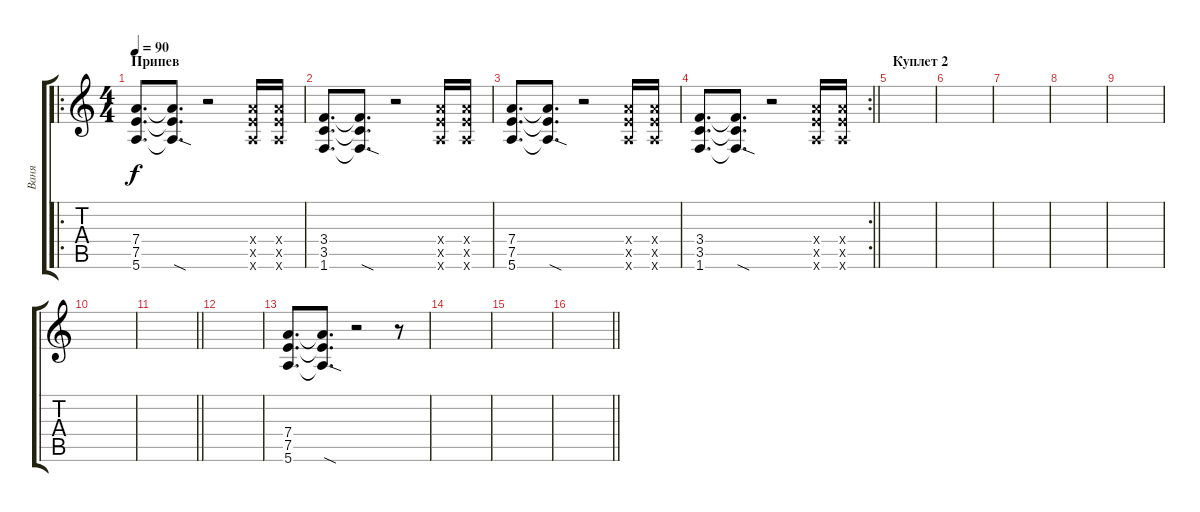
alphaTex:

\track ("Ваня" "Ваня") {instrument distortionguitar}
\staff {score tabs}
\tuning (E4 B3 G3 D3 A2 E2) {hide}
\ro
\ts (4 4)
\section ("" "Припев")
\tempo 90
\clef g2
\ks c
(7.4 7.5 5.6).8{d dy f} (7.4{t} 7.5{t} 5.6{sod t}).8{d} r.2 (7.4{x} 7.5{x} 5.6{x}).16 (7.4{x} 7.5{x} 5.6{x}).16 |
(3.4 3.5 1.6).8{d} (3.4{t} 3.5{t} 1.6{sod t}).8{d} r.2 (7.4{x} 7.5{x} 5.6{x}).16 (7.4{x} 7.5{x} 5.6{x}).16 |
(7.4 7.5 5.6).8{d} (7.4{t} 7.5{t} 5.6{sod t}).8{d} r.2 (7.4{x} 7.5{x} 5.6{x}).16 (7.4{x} 7.5{x} 5.6{x}).16 |
\rc 2
\barLineRight lightlight
(3.4 3.5 1.6).8{d} (3.4{t} 3.5{t} 1.6{sod t}).8{d} r.2 (7.4{x} 7.5{x} 5.6{x}).16 (7.4{x} 7.5{x} 5.6{x}).16 |
\section ("" "Куплет 2")
|
|
|
|
|
|
\barLineRight lightlight
|
|
(7.4 7.5 5.6).8{d} (7.4{t} 7.5{t} 5.6{sod t}).8{d} r.2 r.8 |
|
|
\barLineRight lightlight
